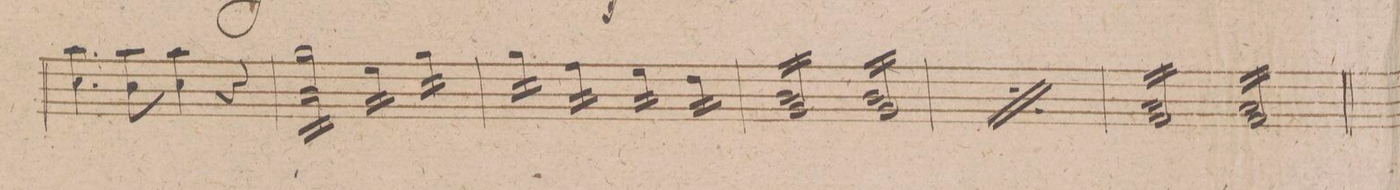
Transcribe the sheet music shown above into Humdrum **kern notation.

**kern	**dynam
*I"Violino 2do	*
*clefG2	*
*k[f#c#g#d#]	*
*met(c|)	*
*M2/2	*
4.aa\ 4.cc#\	.
8aa\ 8cc#\	.
4aa\ 4cc#\	.
4r	.
=146	=146
*tremolo	*
16gg#\LL 16b\	.
16gg#\ 16b\	.
16gg#\ 16b\	.
16gg#\ 16b\	.
16gg#\ 16b\	.
16gg#\ 16b\	.
16gg#\ 16b\	.
16gg#\JJ 16b\	.
16ee\LL	.
16ee\	.
16ee\	.
16ee\JJ	.
16gg#\LL	.
16gg#\	.
16gg#\	.
16gg#\JJ	.
=147	=147
16gg#\LL	.
16gg#\	.
16gg#\	.
16gg#\JJ	.
16ff#\LL	.
16ff#\	.
16ff#\	.
16ff#\JJ	.
16ee\LL	.
16ee\	.
16ee\	.
16ee\JJ	.
16dd#\LL	.
16dd#\	.
16dd#\	.
16dd#\JJ	.
=148	=148
16b/LL 16g#/	.
16b/ 16g#/	.
16b/ 16g#/	.
16b/ 16g#/	.
16b/ 16g#/	.
16b/ 16g#/	.
16b/ 16g#/	.
16b/JJ 16g#/	.
16b/LL 16g#/	.
16b/ 16g#/	.
16b/ 16g#/	.
16b/ 16g#/	.
16b/ 16g#/	.
16b/ 16g#/	.
16b/ 16g#/	.
16b/JJ 16g#/	.
=149	=149
*rep	*
16b/LL 16g#/	.
16b/ 16g#/	.
16b/ 16g#/	.
16b/ 16g#/	.
16b/ 16g#/	.
16b/ 16g#/	.
16b/ 16g#/	.
16b/JJ 16g#/	.
16b/LL 16g#/	.
16b/ 16g#/	.
16b/ 16g#/	.
16b/ 16g#/	.
16b/ 16g#/	.
16b/ 16g#/	.
16b/ 16g#/	.
16b/JJ 16g#/	.
*Xrep	*
=150	=150
16a/LL 16f#/	.
16a/ 16f#/	.
16a/ 16f#/	.
16a/ 16f#/	.
16a/ 16f#/	.
16a/ 16f#/	.
16a/ 16f#/	.
16a/JJ 16f#/	.
16a/LL 16f#/	.
16a/ 16f#/	.
16a/ 16f#/	.
16a/ 16f#/	.
16a/ 16f#/	.
16a/ 16f#/	.
16a/ 16f#/	.
16a/JJ 16f#/	.
=151	=151
*-	*-
